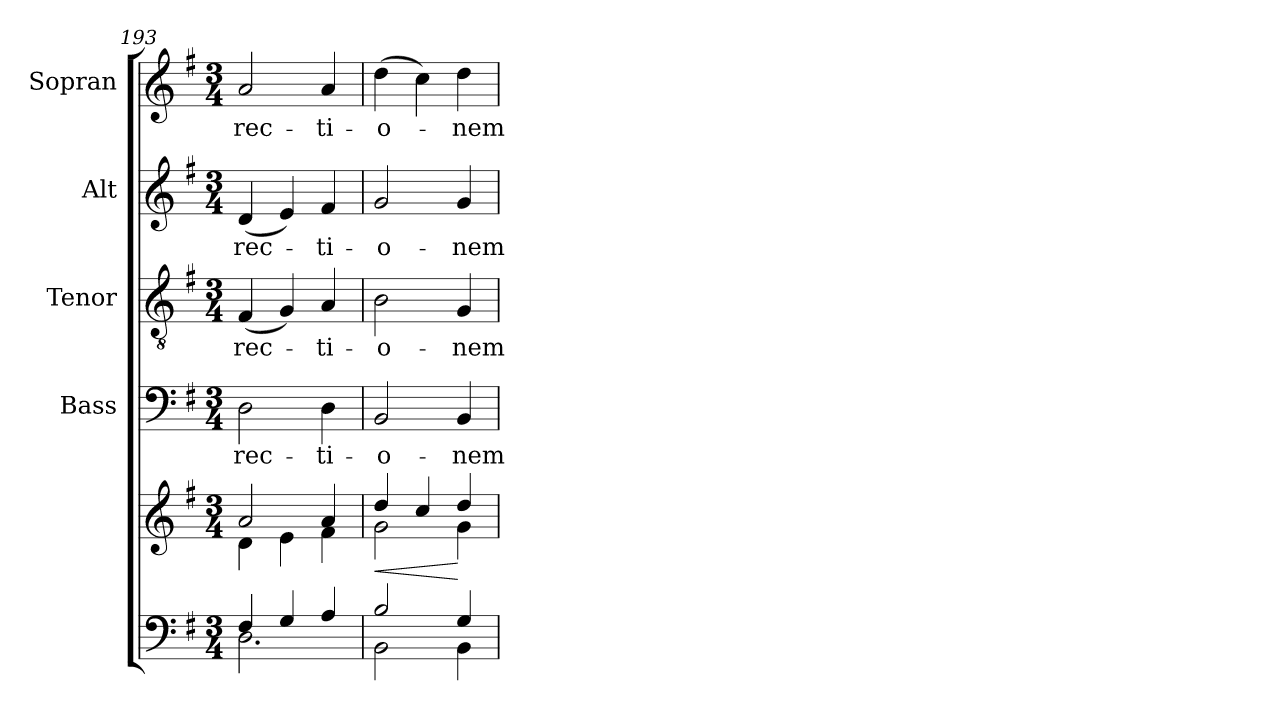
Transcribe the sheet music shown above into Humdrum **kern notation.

**kern	**kern	**dynam	**kern	**text	**kern	**text	**kern	**text	**kern	**text
*part5	*part5	*part5	*part4	*part4	*part3	*part3	*part2	*part2	*part1	*part1
*staff6	*staff5	*staff5/6	*staff4	*staff4	*staff3	*staff3	*staff2	*staff2	*staff1	*staff1
*	*	*	*I"Bass	*	*I"Tenor	*	*I"Alt	*	*I"Sopran	*
*	*	*	*I'B.	*	*I'T.	*	*I'A.	*	*I'S.	*
*clefF4	*clefG2	*	*clefF4	*	*clefGv2	*	*clefG2	*	*clefG2	*
*k[f#]	*k[f#]	*	*k[f#]	*	*k[f#]	*	*k[f#]	*	*k[f#]	*
*G:	*G:	*	*G:	*	*G:	*	*G:	*	*G:	*
*M3/4	*M3/4	*	*M3/4	*	*M3/4	*	*M3/4	*	*M3/4	*
=193	=193	=193	=193	=193	=193	=193	=193	=193	=193	=193
*^	*^	*	*	*	*	*	*	*	*	*
!	!	!	!	!	!	!LO:LY:b	!	!LO:LY:b	!	!LO:LY:b	!	!LO:LY:b
4F#/	2.D\	2a/	4d\	.	2D\	-rec-	(<4F#/	-rec-	(<4d/	-rec-	2a/	-rec-
4G/	.	.	4e\	.	.	.	4G/)	.	4e/)	.	.	.
!	!	!	!	!	!	!LO:LY:b	!	!LO:LY:b	!	!LO:LY:b	!	!LO:LY:b
4A/	.	4a/	4f#\	.	4D\	-ti-	4A/	-ti-	4f#/	-ti-	4a/	-ti-
=194	=194	=194	=194	=194	=194	=194	=194	=194	=194	=194	=194	=194
!	!	!	!	!LO:HP:b	!	!LO:LY:b	!	!LO:LY:b	!	!LO:LY:b	!	!LO:LY:b
2B/	2BB\	4dd/	2g\	<	2BB/	-o-	2B\	-o-	2g/	-o-	(>4dd\	-o-
.	.	4cc/	.	.	.	.	.	.	.	.	4cc\)	.
!	!	!	!	!	!	!LO:LY:b	!	!LO:LY:b	!	!LO:LY:b	!	!LO:LY:b
4G/	4BB\	4dd/	4g\	[	4BB/	-nem	4G/	-nem	4g/	-nem	4dd\	-nem
*v	*v	*	*	*	*	*	*	*	*	*	*	*
*	*v	*v	*	*	*	*	*	*	*	*	*
=	=	=	=	=	=	=	=	=	=	=
*-	*-	*-	*-	*-	*-	*-	*-	*-	*-	*-
